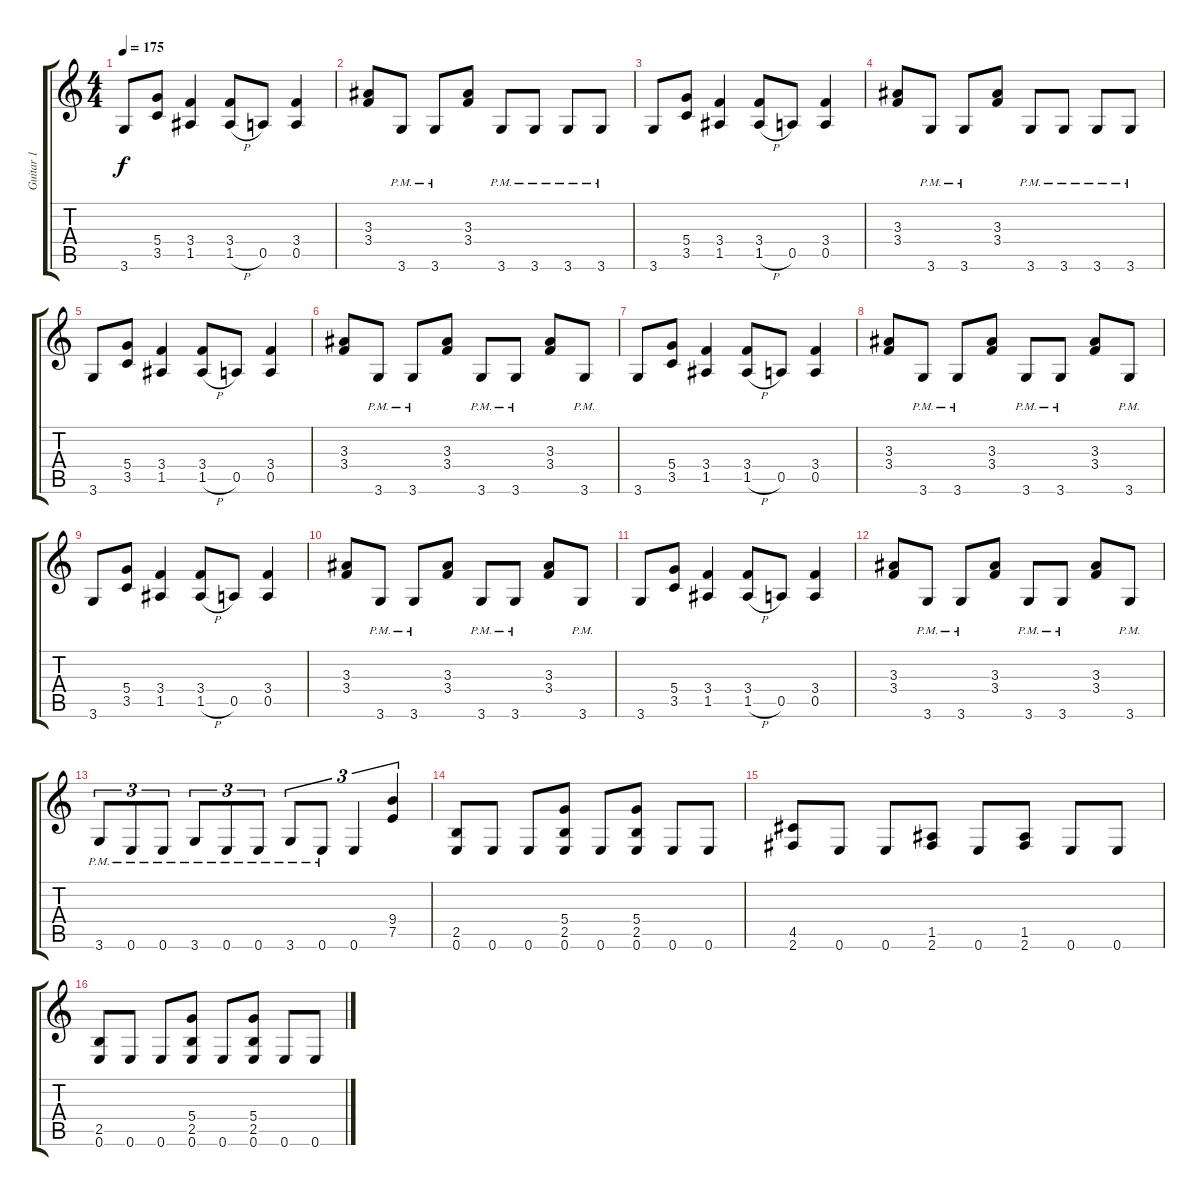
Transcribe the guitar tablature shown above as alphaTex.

\track ("Guitar 1" "Guitar 1") {instrument distortionguitar}
\staff {score tabs}
\tuning (E4 B3 G3 D3 A2 E2) {hide}
\ts (4 4)
\tempo 175
\clef g2
\ks c
3.6.8{dy f} (5.4 3.5).8 (3.4 1.5).4 (3.4 1.5{h}).8 0.5.8 (3.4 0.5).4 |
(3.3 3.4).8 3.6{pm}.8 3.6{pm}.8 (3.3 3.4).8 3.6{pm}.8 3.6{pm}.8 3.6{pm}.8 3.6{pm}.8 |
3.6.8 (5.4 3.5).8 (3.4 1.5).4 (3.4 1.5{h}).8 0.5.8 (3.4 0.5).4 |
(3.3 3.4).8 3.6{pm}.8 3.6{pm}.8 (3.3 3.4).8 3.6{pm}.8 3.6{pm}.8 3.6{pm}.8 3.6{pm}.8 |
3.6.8 (5.4 3.5).8 (3.4 1.5).4 (3.4 1.5{h}).8 0.5.8 (3.4 0.5).4 |
(3.3 3.4).8 3.6{pm}.8 3.6{pm}.8 (3.3 3.4).8 3.6{pm}.8 3.6{pm}.8 (3.3 3.4).8 3.6{pm}.8 |
3.6.8 (5.4 3.5).8 (3.4 1.5).4 (3.4 1.5{h}).8 0.5.8 (3.4 0.5).4 |
(3.3 3.4).8 3.6{pm}.8 3.6{pm}.8 (3.3 3.4).8 3.6{pm}.8 3.6{pm}.8 (3.3 3.4).8 3.6{pm}.8 |
3.6.8 (5.4 3.5).8 (3.4 1.5).4 (3.4 1.5{h}).8 0.5.8 (3.4 0.5).4 |
(3.3 3.4).8 3.6{pm}.8 3.6{pm}.8 (3.3 3.4).8 3.6{pm}.8 3.6{pm}.8 (3.3 3.4).8 3.6{pm}.8 |
3.6.8 (5.4 3.5).8 (3.4 1.5).4 (3.4 1.5{h}).8 0.5.8 (3.4 0.5).4 |
(3.3 3.4).8 3.6{pm}.8 3.6{pm}.8 (3.3 3.4).8 3.6{pm}.8 3.6{pm}.8 (3.3 3.4).8 3.6{pm}.8 |
3.6{pm}.8{tu (3 2)} 0.6{pm}.8{tu (3 2)} 0.6{pm}.8{tu (3 2)} 3.6{pm}.8{tu (3 2)} 0.6{pm}.8{tu (3 2)} 0.6{pm}.8{tu (3 2)} 3.6{pm}.8{tu (3 2)} 0.6{pm}.8{tu (3 2)} 0.6.4{tu (3 2)} (9.4 7.5).4{tu (3 2)} |
(2.5 0.6).8 0.6.8 0.6.8 (5.4 2.5 0.6).8 0.6.8 (5.4 2.5 0.6).8 0.6.8 0.6.8 |
(4.5 2.6).8 0.6.8 0.6.8 (1.5 2.6).8 0.6.8 (1.5 2.6).8 0.6.8 0.6.8 |
(2.5 0.6).8 0.6.8 0.6.8 (5.4 2.5 0.6).8 0.6.8 (5.4 2.5 0.6).8 0.6.8 0.6.8
